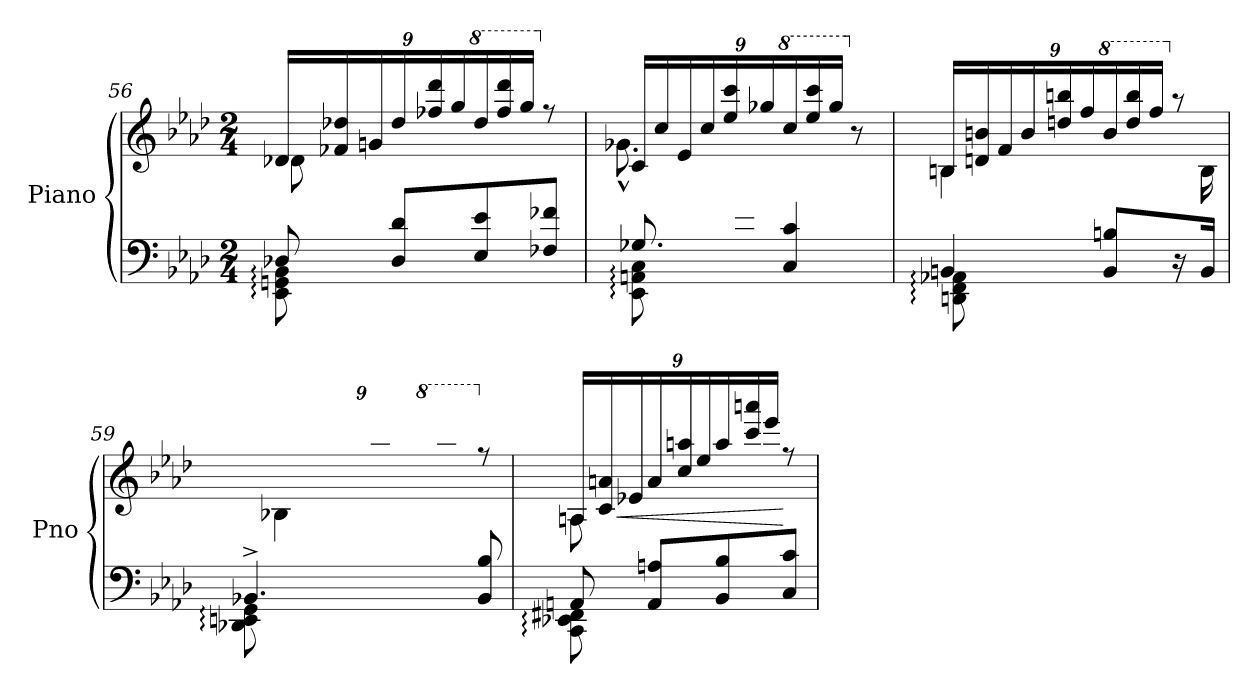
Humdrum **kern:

**kern	**kern	**dynam
*part1	*part1	*part1
*staff2	*staff1	*staff1/2
*I"Piano	*	*
*I'Pno	*	*
*clefF4	*clefG2	*
*k[b-e-a-d-]	*k[b-e-a-d-]	*
*M2/4	*M2/4	*
=56	=56	=56
*^	*	*
*	*	*Xbrackettup	*
*	*	*^	*
8D-X/	8EE-\: 8GGn\: 8BB-\:	24d-X/LL	8d-\	.
.	.	24f-X/ 24dd-X/	.	.
.	.	24gn/	.	.
8D-/ 8d-/L	8ryy	24dd-/	8ryy	.
.	.	24ff-X/ 24ddd-/	.	.
.	.	24gg/	.	.
*	*	*8va	*	*
8E-/ 8e-/	4ryy	24ddd-/	8ryy	.
.	.	24fff-/ 24dddd-/	.	.
.	.	24ggg/JJ	.	.
*	*	*X8va	*	*
8F-X/ 8f-X/J	.	8rff	8ryy	.
!!LO:LB:g=z	!!
=57	=57	=57	=57	=57
*	*^	*	*	*
8.ryy	8.G-X/	8EE-\: 8AAn\: 8C\:	24c/LL	8.g-X^^\L	.
.	.	.	24cc/	.	.
.	.	.	24e-/	.	.
.	.	8ryy	24cc/	.	.
.	.	.	24ee-/ 24ccc/	.	.
16E-/ 16e-/Jk	16ryy	.	.	16ryy	.
.	.	.	24gg-X/	.	.
*	*	*	*8va	*	*
4ryy	4C/ 4c/	4ryy	24ccc/	4ryy	.
.	.	.	24eee-/ 24cccc/	.	.
.	.	.	24ggg-/JJ	.	.
*	*	*	*X8va	*	*
.	.	.	8r	.	.
*	*v	*v	*	*	*
=58	=58	=58	=58	=58
4BBn/	8DDn\: 8FF\: 8AA-X\:	24Bn/LL	4B\	.
.	.	24dn/ 24bn/	.	.
.	.	24f/	.	.
.	8ryy	24b/	.	.
.	.	24ddn/ 24bbn/	.	.
.	.	24ff/	.	.
*	*	*8va	*	*
8BB/ 8Bn/L	4ryy	24bb/	8ryy	.
.	.	24ddd/ 24bbb/	.	.
.	.	24fff/JJ	.	.
*	*	*X8va	*	*
16r	.	8r	16ryy	.
16BB/Jk	.	.	16B\	.
=59	=59	=59	=59	=59
4.BB-X^/	8DD-X\: 8EEn\: 8GG\:	24B-/LLyy	4B-X\	.
.	.	24d-X/ 24b-X/	.	.
.	.	24en/	.	.
.	8ryy	24b-/	.	.
.	.	24dd-/ 24bb-/	.	.
.	.	24een/	.	.
*	*	*8va	*	*
.	4ryy	24bb-/	8ryy	.
.	.	24ddd-/ 24bbb-/	.	.
.	.	24eee/JJ	.	.
*	*	*X8va	*	*
8BB-/ 8B-/	.	8rff	8ryy	.
!!LO:LB:g=z	!!
=60	=60	=60	=60	=60
8AAn/	8CC\: 8EE-X\: 8FF#X\:	24An/LL	8A\	.
.	.	24c/ 24an/	.	.
!	!	!	!	!LO:HP:b
.	.	24e-X/	.	<
8AA/ 8An/L	8ryy	24a/	8ryy	.
.	.	24cc/ 24aan/	.	.
.	.	24ee-/	.	.
8BB-/ 8B-/	4ryy	24aa/	8ryy	.
.	.	24ccc/ 24aaan/	.	.
.	.	24eee-/JJ	.	.
8C/ 8c/J	.	8rff	8ryy	[
*v	*v	*	*	*
*	*v	*v	*
=	=	=
*-	*-	*-
